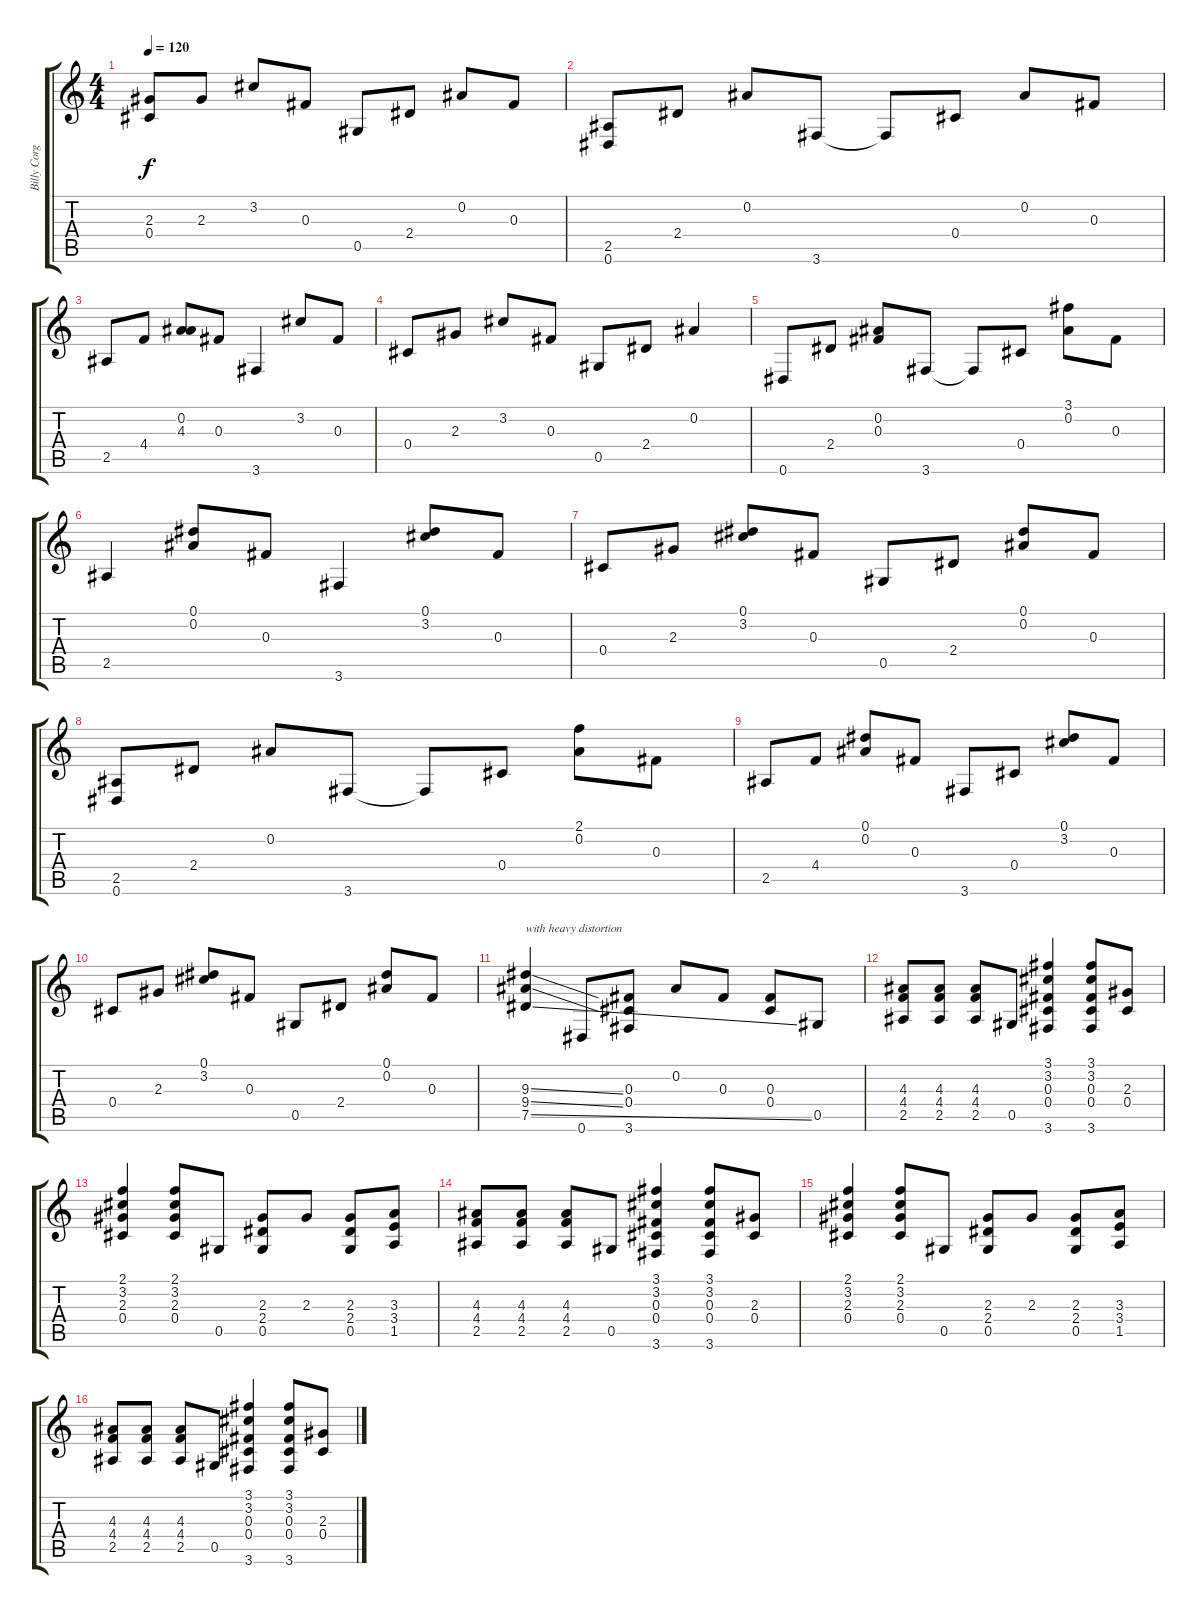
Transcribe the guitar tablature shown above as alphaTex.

\track ("Billy Corgan (Ovd Guitar)" "Billy Corg") {instrument overdrivenguitar}
\staff {score tabs}
\tuning (Eb4 Bb3 Gb3 Db3 Ab2 Eb2) {hide}
\ts (4 4)
\tempo 120
\clef g2
\ks c
(2.3 0.4).8{dy f} 2.3.8 3.2.8 0.3.8 0.5.8 2.4.8 0.2.8 0.3.8 |
(2.5 0.6).8 2.4.8 0.2.8 3.6.8 3.6{t}.8 0.4.8 0.2.8 0.3.8 |
2.5.8 4.4.8 (0.2 4.3).8 0.3.8 3.6.4 3.2.8 0.3.8 |
0.4.8 2.3.8 3.2.8 0.3.8 0.5.8 2.4.8 0.2.4 |
0.6.8 2.4.8 (0.2 0.3).8 3.6.8 3.6{t}.8 0.4.8 (3.1 0.2).8 0.3.8 |
2.5.4 (0.1 0.2).8 0.3.8 3.6.4 (0.1 3.2).8 0.3.8 |
0.4.8 2.3.8 (0.1 3.2).8 0.3.8 0.5.8 2.4.8 (0.1 0.2).8 0.3.8 |
(2.5 0.6).8 2.4.8 0.2.8 3.6.8 3.6{t}.8 0.4.8 (2.1 0.2).8 0.3.8 |
2.5.8 4.4.8 (0.1 0.2).8 0.3.8 3.6.8 0.4.8 (0.1 3.2).8 0.3.8 |
0.4.8 2.3.8 (0.1 3.2).8 0.3.8 0.5.8 2.4.8 (0.1 0.2).8 0.3.8 |
(9.3{ss} 9.4{ss} 7.5{ss}).4{txt "with heavy distortion" instrument overdrivenguitar} 0.6.8 (0.3 0.4 3.6).8 0.2.8 0.3.8 (0.3 0.4).8 0.5.8 |
(4.3 4.4 2.5).8 (4.3 4.4 2.5).8 (4.3 4.4 2.5).8 0.5.8 (3.1 3.2 0.3 0.4 3.6).4 (3.1 3.2 0.3 0.4 3.6).8 (2.3 0.4).8 |
(2.1 3.2 2.3 0.4).4 (2.1 3.2 2.3 0.4).8 0.5.8 (2.3 2.4 0.5).8 2.3.8 (2.3 2.4 0.5).8 (3.3 3.4 1.5).8 |
(4.3 4.4 2.5).8 (4.3 4.4 2.5).8 (4.3 4.4 2.5).8 0.5.8 (3.1 3.2 0.3 0.4 3.6).4 (3.1 3.2 0.3 0.4 3.6).8 (2.3 0.4).8 |
(2.1 3.2 2.3 0.4).4 (2.1 3.2 2.3 0.4).8 0.5.8 (2.3 2.4 0.5).8 2.3.8 (2.3 2.4 0.5).8 (3.3 3.4 1.5).8 |
(4.3 4.4 2.5).8 (4.3 4.4 2.5).8 (4.3 4.4 2.5).8 0.5.8 (3.1 3.2 0.3 0.4 3.6).4 (3.1 3.2 0.3 0.4 3.6).8 (2.3 0.4).8
